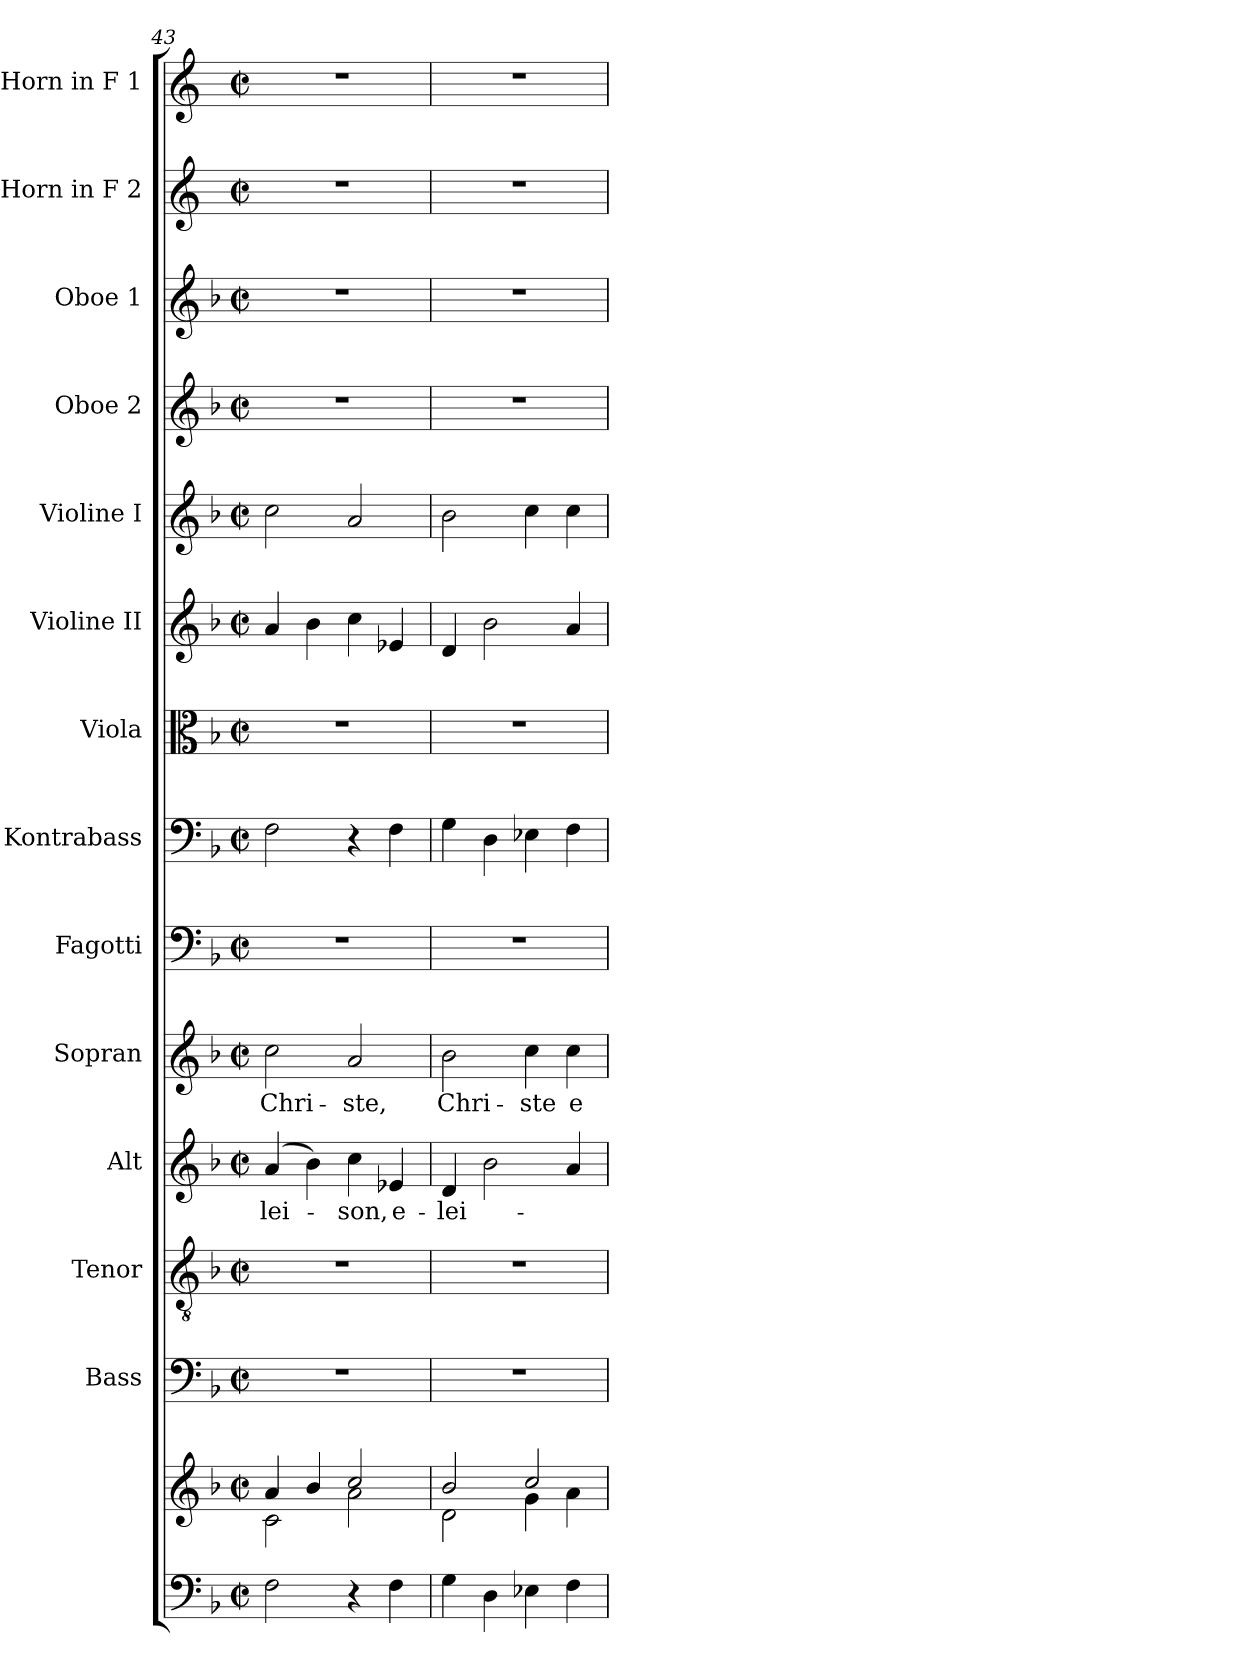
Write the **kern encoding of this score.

**kern	**kern	**kern	**kern	**kern	**text	**kern	**text	**kern	**kern	**kern	**kern	**kern	**kern	**kern	**kern	**kern
*part14	*part14	*part13	*part12	*part11	*part11	*part10	*part10	*part9	*part8	*part7	*part6	*part5	*part4	*part3	*part2	*part1
*staff15	*staff14	*staff13	*staff12	*staff11	*staff11	*staff10	*staff10	*staff9	*staff8	*staff7	*staff6	*staff5	*staff4	*staff3	*staff2	*staff1
*	*	*I"Bass	*I"Tenor	*I"Alt	*	*I"Sopran	*	*I"Fagotti	*I"Kontrabass	*I"Viola	*I"Violine II	*I"Violine I	*I"Oboe 2	*I"Oboe 1	*I"Horn in F 2	*I"Horn in F 1
*	*	*I'B.	*I'T.	*I'A.	*	*I'S.	*	*I'Fg.	*I'Kb.	*I'Vla.	*I'Vl. II	*I'Vl. I	*I'Ob. 2	*I'Ob. 1	*	*
*clefF4	*clefG2	*clefF4	*clefGv2	*clefG2	*	*clefG2	*	*clefF4	*clefF4	*clefC3	*clefG2	*clefG2	*clefG2	*clefG2	*clefG2	*clefG2
*	*	*	*	*	*	*	*	*	*ITrd7c12	*	*	*	*	*	*ITrd4c7	*ITrd4c7
*k[b-]	*k[b-]	*k[b-]	*k[b-]	*k[b-]	*	*k[b-]	*	*k[b-]	*k[b-]	*k[b-]	*k[b-]	*k[b-]	*k[b-]	*k[b-]	*k[b-]	*k[b-]
*F:	*F:	*F:	*F:	*F:	*	*F:	*	*F:	*F:	*F:	*F:	*F:	*F:	*F:	*F:	*F:
*M2/2	*M2/2	*M2/2	*M2/2	*M2/2	*	*M2/2	*	*M2/2	*M2/2	*M2/2	*M2/2	*M2/2	*M2/2	*M2/2	*M2/2	*M2/2
*met(c|)	*met(c|)	*met(c|)	*met(c|)	*met(c|)	*	*met(c|)	*	*met(c|)	*met(c|)	*met(c|)	*met(c|)	*met(c|)	*met(c|)	*met(c|)	*met(c|)	*met(c|)
=43	=43	=43	=43	=43	=43	=43	=43	=43	=43	=43	=43	=43	=43	=43	=43	=43
*	*^	*	*	*	*	*	*	*	*	*	*	*	*	*	*	*
!	!	!	!	!	!	!LO:LY:b	!	!LO:LY:b	!	!	!	!	!	!	!	!	!
2F\	4a/	2c\	1r	1r	(4a/	-lei-	2cc\	Chri-	1r	2FF\	1r	4a/	2cc\	1r	1r	1r	1r
.	4b-/	.	.	.	4b-\)	.	.	.	.	.	.	4b-\	.	.	.	.	.
!	!	!	!	!	!	!LO:LY:b	!	!LO:LY:b	!	!	!	!	!	!	!	!	!
4r	2cc/	2a\	.	.	4cc\	-son,	2a/	-ste,	.	4r	.	4cc\	2a/	.	.	.	.
!	!	!	!	!	!	!LO:LY:b	!	!	!	!	!	!	!	!	!	!	!
4F\	.	.	.	.	4e-X/	e-	.	.	.	4FF\	.	4e-X/	.	.	.	.	.
=44	=44	=44	=44	=44	=44	=44	=44	=44	=44	=44	=44	=44	=44	=44	=44	=44	=44
!	!	!	!	!	!	!LO:LY:b	!	!LO:LY:b	!	!	!	!	!	!	!	!	!
4G\	2b-/	2d\	1r	1r	4d/	-lei-	2b-\	Chri-	1r	4GG\	1r	4d/	2b-\	1r	1r	1r	1r
4D\	.	.	.	.	2b-\	.	.	.	.	4DD\	.	2b-\	.	.	.	.	.
!	!	!	!	!	!	!	!	!LO:LY:b	!	!	!	!	!	!	!	!	!
4E-X\	2cc/	4g\	.	.	.	.	4cc\	-ste	.	4EE-X\	.	.	4cc\	.	.	.	.
!	!	!	!	!	!	!	!	!LO:LY:b	!	!	!	!	!	!	!	!	!
4F\	.	4a\	.	.	4a/	.	4cc\	e-	.	4FF\	.	4a/	4cc\	.	.	.	.
*	*v	*v	*	*	*	*	*	*	*	*	*	*	*	*	*	*	*
=	=	=	=	=	=	=	=	=	=	=	=	=	=	=	=	=
*-	*-	*-	*-	*-	*-	*-	*-	*-	*-	*-	*-	*-	*-	*-	*-	*-
